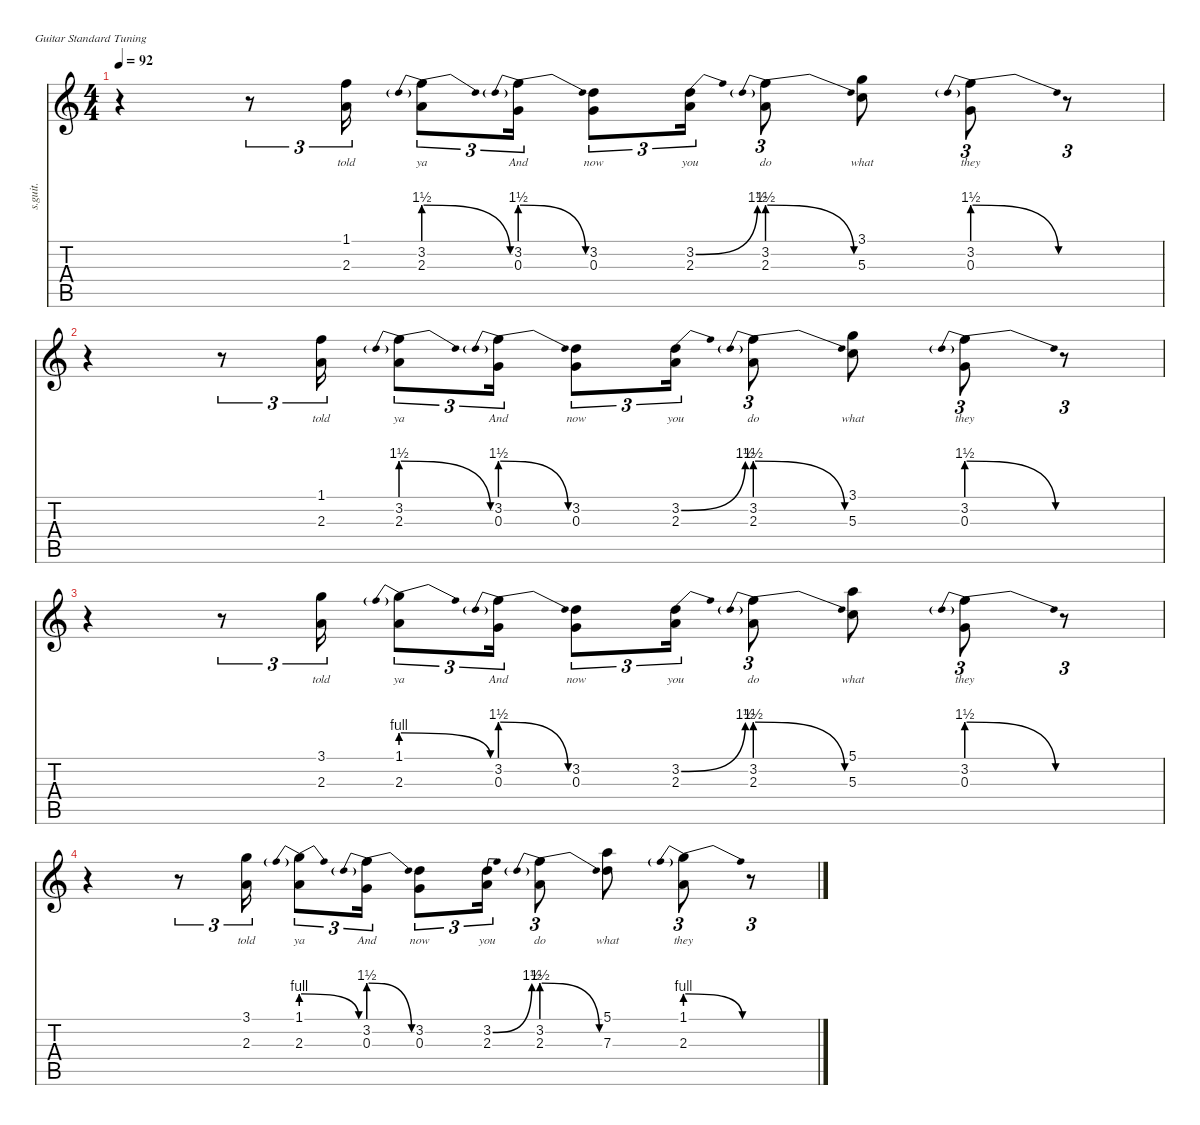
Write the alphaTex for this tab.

\defaultSystemsLayout 4
\hideDynamics
\bracketExtendMode nobrackets
\track ("Zack de la Rocha - Vocals 1" "s.guit.") {instrument tenorsax}
\staff {score tabs}
\tuning (E4 B3 G3 D3 A2 E2)
\displaytranspose 12
\ts (4 4)
\tempo 92
\clef g2
\ks c
r.4{dy fff} r.8{tu (3 2)} (1.1 2.3).16{tu (3 2) lyrics (0 "told") lyrics (1 "") lyrics (2 "") lyrics (3 "") lyrics (4 "")} (3.2{be (prebendrelease 0 6 60 0)} 2.3).8{tu (3 2) lyrics (0 "ya") lyrics (1 "") lyrics (2 "") lyrics (3 "") lyrics (4 "")} (3.2{be (prebendrelease 0 6 30 0)} 0.3).16{tu (3 2) lyrics (0 "And") lyrics (1 "") lyrics (2 "") lyrics (3 "") lyrics (4 "")} (3.2 0.3).8{tu (3 2) lyrics (0 "now") lyrics (1 "") lyrics (2 "") lyrics (3 "") lyrics (4 "")} (3.2{be (bend 0 0 30 6)} 2.3).16{tu (3 2) lyrics (0 "you") lyrics (1 "") lyrics (2 "") lyrics (3 "") lyrics (4 "")} (3.2{be (prebendrelease 0 6 60 0)} 2.3).8{tu (3 2) lyrics (0 "do") lyrics (1 "") lyrics (2 "") lyrics (3 "") lyrics (4 "")} (3.1 5.3).8{lyrics (0 "what") lyrics (1 "") lyrics (2 "") lyrics (3 "") lyrics (4 "")} (3.2{be (prebendrelease 0 6 25.2 0)} 0.3).8{tu (3 2) lyrics (0 "they") lyrics (1 "") lyrics (2 "") lyrics (3 "") lyrics (4 "")} r.8{tu (3 2)} |
r.4 r.8{tu (3 2)} (1.1 2.3).16{tu (3 2) lyrics (0 "told") lyrics (1 "") lyrics (2 "") lyrics (3 "") lyrics (4 "")} (3.2{be (prebendrelease 0 6 60 0)} 2.3).8{tu (3 2) lyrics (0 "ya") lyrics (1 "") lyrics (2 "") lyrics (3 "") lyrics (4 "")} (3.2{be (prebendrelease 0 6 30 0)} 0.3).16{tu (3 2) lyrics (0 "And") lyrics (1 "") lyrics (2 "") lyrics (3 "") lyrics (4 "")} (3.2 0.3).8{tu (3 2) lyrics (0 "now") lyrics (1 "") lyrics (2 "") lyrics (3 "") lyrics (4 "")} (3.2{be (bend 0 0 30 6)} 2.3).16{tu (3 2) lyrics (0 "you") lyrics (1 "") lyrics (2 "") lyrics (3 "") lyrics (4 "")} (3.2{be (prebendrelease 0 6 60 0)} 2.3).8{tu (3 2) lyrics (0 "do") lyrics (1 "") lyrics (2 "") lyrics (3 "") lyrics (4 "")} (3.1 5.3).8{lyrics (0 "what") lyrics (1 "") lyrics (2 "") lyrics (3 "") lyrics (4 "")} (3.2{be (prebendrelease 0 6 25.2 0)} 0.3).8{tu (3 2) lyrics (0 "they") lyrics (1 "") lyrics (2 "") lyrics (3 "") lyrics (4 "")} r.8{tu (3 2)} |
r.4 r.8{tu (3 2)} (3.1 2.3).16{tu (3 2) lyrics (0 "told") lyrics (1 "") lyrics (2 "") lyrics (3 "") lyrics (4 "")} (1.1{be (prebendrelease 0 4 60 0)} 2.3).8{tu (3 2) lyrics (0 "ya") lyrics (1 "") lyrics (2 "") lyrics (3 "") lyrics (4 "")} (3.2{be (prebendrelease 0 6 30 0)} 0.3).16{tu (3 2) lyrics (0 "And") lyrics (1 "") lyrics (2 "") lyrics (3 "") lyrics (4 "")} (3.2 0.3).8{tu (3 2) lyrics (0 "now") lyrics (1 "") lyrics (2 "") lyrics (3 "") lyrics (4 "")} (3.2{be (bend 0 0 30 6)} 2.3).16{tu (3 2) lyrics (0 "you") lyrics (1 "") lyrics (2 "") lyrics (3 "") lyrics (4 "")} (3.2{be (prebendrelease 0 6 60 0)} 2.3).8{tu (3 2) lyrics (0 "do") lyrics (1 "") lyrics (2 "") lyrics (3 "") lyrics (4 "")} (5.1 5.3).8{lyrics (0 "what") lyrics (1 "") lyrics (2 "") lyrics (3 "") lyrics (4 "")} (3.2{be (prebendrelease 0 6 19.8 0)} 0.3).8{tu (3 2) lyrics (0 "they") lyrics (1 "") lyrics (2 "") lyrics (3 "") lyrics (4 "")} r.8{tu (3 2)} |
r.4 r.8{tu (3 2)} (3.1 2.3).16{tu (3 2) lyrics (0 "told") lyrics (1 "") lyrics (2 "") lyrics (3 "") lyrics (4 "")} (1.1{be (prebendrelease 0 4 60 0)} 2.3).8{tu (3 2) lyrics (0 "ya") lyrics (1 "") lyrics (2 "") lyrics (3 "") lyrics (4 "")} (3.2{be (prebendrelease 0 6 30 0)} 0.3).16{tu (3 2) lyrics (0 "And") lyrics (1 "") lyrics (2 "") lyrics (3 "") lyrics (4 "")} (3.2 0.3).8{tu (3 2) lyrics (0 "now") lyrics (1 "") lyrics (2 "") lyrics (3 "") lyrics (4 "")} (3.2{be (bend 0 0 30 6)} 2.3).16{tu (3 2) lyrics (0 "you") lyrics (1 "") lyrics (2 "") lyrics (3 "") lyrics (4 "")} (3.2{be (prebendrelease 0 6 60 0)} 2.3).8{tu (3 2) lyrics (0 "do") lyrics (1 "") lyrics (2 "") lyrics (3 "") lyrics (4 "")} (5.1 7.3).8{lyrics (0 "what") lyrics (1 "") lyrics (2 "") lyrics (3 "") lyrics (4 "")} (1.1{be (prebendrelease 0 4 19.8 0)} 2.3).8{tu (3 2) lyrics (0 "they") lyrics (1 "") lyrics (2 "") lyrics (3 "") lyrics (4 "")} r.8{tu (3 2)}
